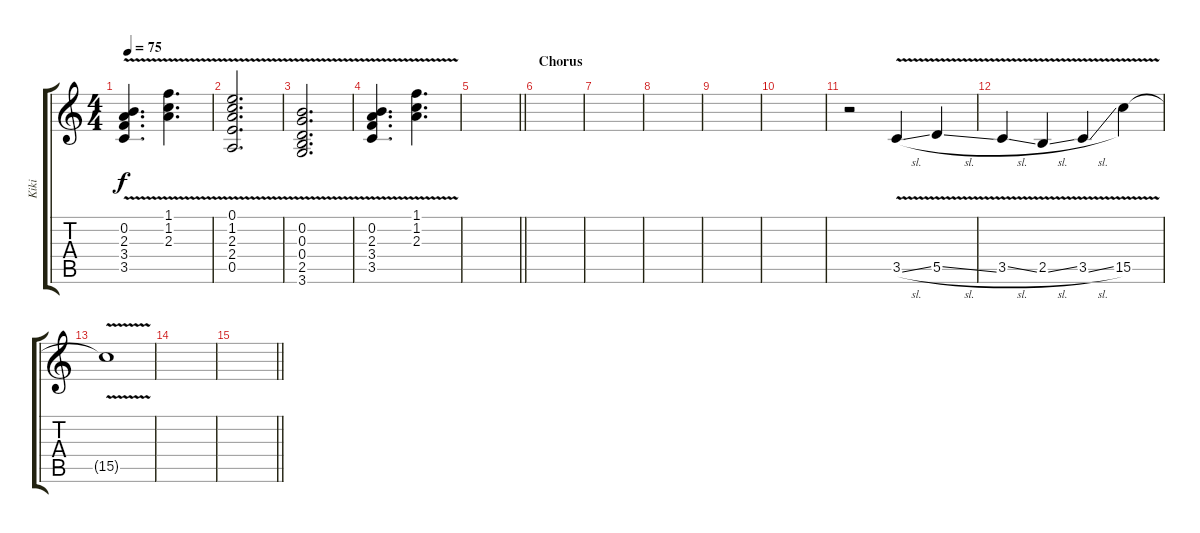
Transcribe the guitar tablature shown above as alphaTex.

\track ("Kiki" "Kiki") {instrument electricguitarclean}
\staff {score tabs}
\tuning (E4 B3 G3 D3 A2 E2) {hide}
\ts (4 4)
\tempo 75
\clef g2
\ks c
(0.2 2.3{v} 3.4 3.5).4{d dy f} (1.1 1.2 2.3{v}).4{d} |
(0.1 1.2 2.3{v} 2.4 0.5).2{d} |
(0.2 0.3{v} 0.4 2.5 3.6).2{d} |
(0.2 2.3{v} 3.4 3.5).4{d} (1.1 1.2 2.3{v}).4{d} |
\barLineRight lightlight
|
\section ("" "Chorus")
|
|
|
|
|
r.2{volume 6 instrument distortionguitar} 3.5{v sl}.4 5.5{v sl}.4 |
3.5{v sl}.4 2.5{v sl}.4 3.5{v sl}.4 15.5{v}.4 |
15.5{t}.1 |
|
\barLineRight lightlight
